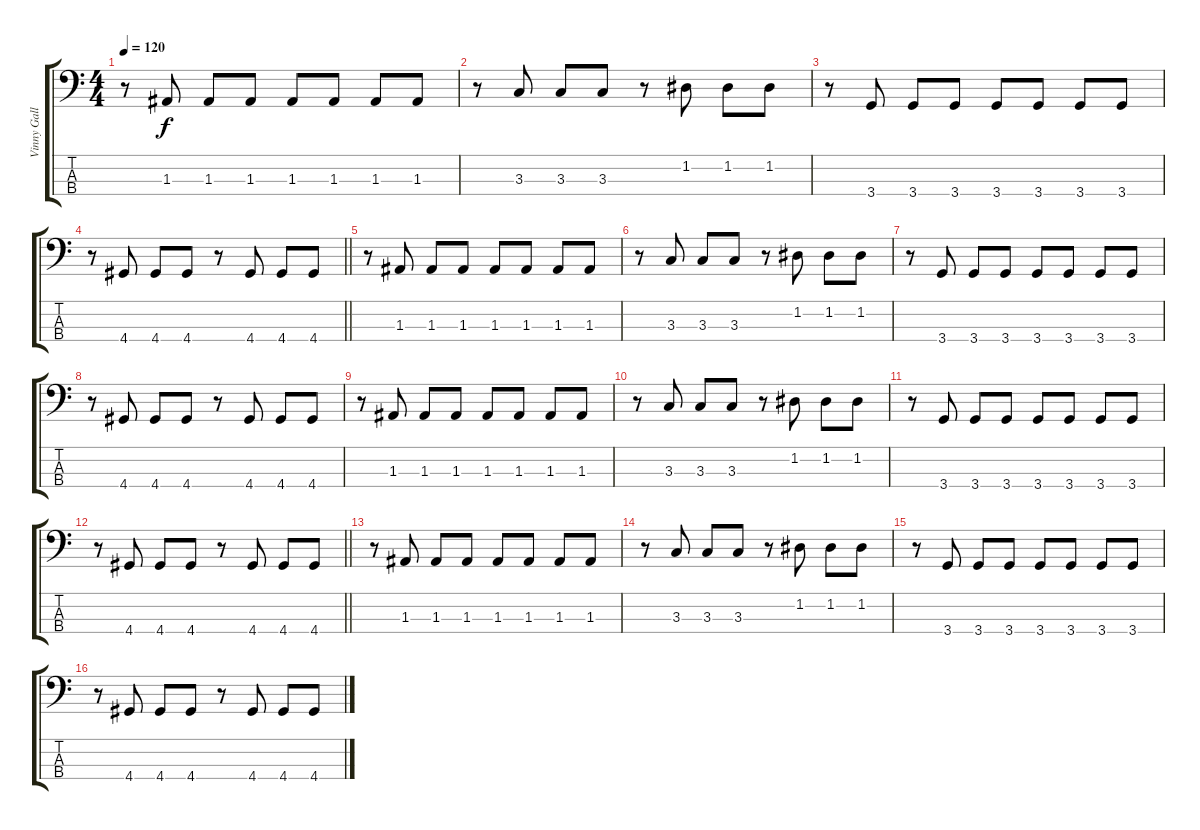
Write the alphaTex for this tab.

\track ("Vinny Gallagher" "Vinny Gall") {instrument electricbassfinger}
\staff {score tabs}
\tuning (G2 D2 A1 E1) {hide}
\ts (4 4)
\tempo 120
\clef f4
\ks c
r.8{dy f} 1.3.8 1.3.8 1.3.8 1.3.8 1.3.8 1.3.8 1.3.8 |
r.8 3.3.8 3.3.8 3.3.8 r.8 1.2.8 1.2.8 1.2.8 |
r.8 3.4.8 3.4.8 3.4.8 3.4.8 3.4.8 3.4.8 3.4.8 |
\barLineRight lightlight
r.8 4.4.8 4.4.8 4.4.8 r.8 4.4.8 4.4.8 4.4.8 |
r.8 1.3.8 1.3.8 1.3.8 1.3.8 1.3.8 1.3.8 1.3.8 |
r.8 3.3.8 3.3.8 3.3.8 r.8 1.2.8 1.2.8 1.2.8 |
r.8 3.4.8 3.4.8 3.4.8 3.4.8 3.4.8 3.4.8 3.4.8 |
r.8 4.4.8 4.4.8 4.4.8 r.8 4.4.8 4.4.8 4.4.8 |
r.8 1.3.8 1.3.8 1.3.8 1.3.8 1.3.8 1.3.8 1.3.8 |
r.8 3.3.8 3.3.8 3.3.8 r.8 1.2.8 1.2.8 1.2.8 |
r.8 3.4.8 3.4.8 3.4.8 3.4.8 3.4.8 3.4.8 3.4.8 |
\barLineRight lightlight
r.8 4.4.8 4.4.8 4.4.8 r.8 4.4.8 4.4.8 4.4.8 |
r.8 1.3.8 1.3.8 1.3.8 1.3.8 1.3.8 1.3.8 1.3.8 |
r.8 3.3.8 3.3.8 3.3.8 r.8 1.2.8 1.2.8 1.2.8 |
r.8 3.4.8 3.4.8 3.4.8 3.4.8 3.4.8 3.4.8 3.4.8 |
r.8 4.4.8 4.4.8 4.4.8 r.8 4.4.8 4.4.8 4.4.8
